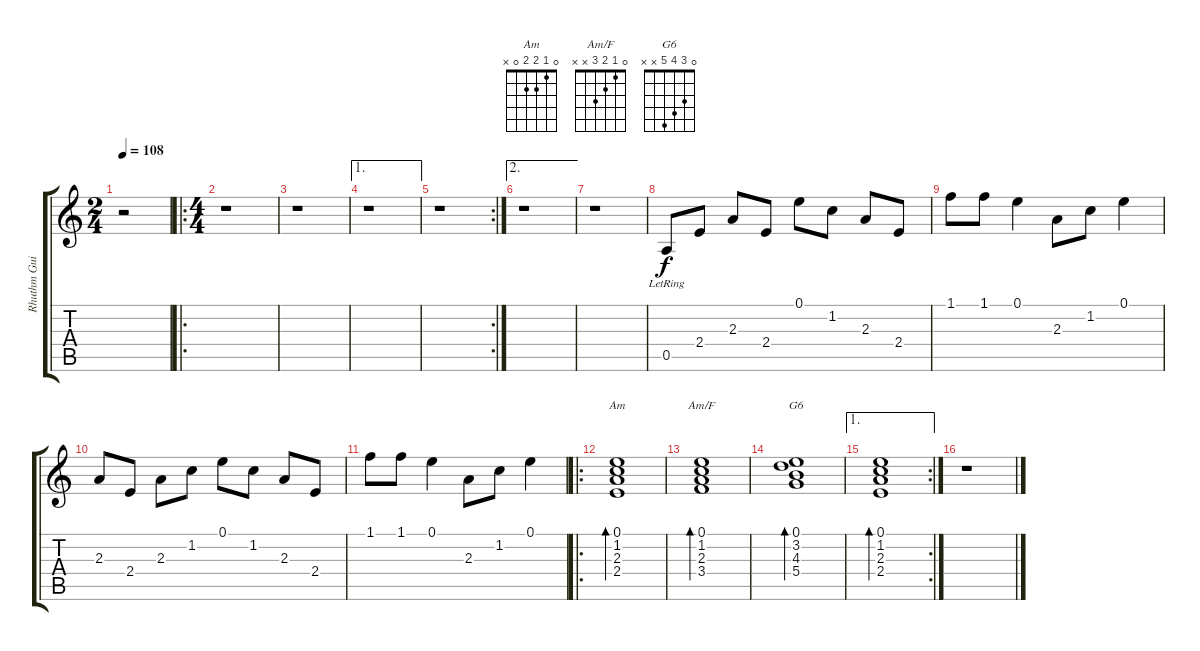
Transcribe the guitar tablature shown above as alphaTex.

\track ("Rhuthm Guitar" "Rhuthm Gui") {instrument acousticguitarsteel}
\staff {score tabs}
\tuning (E4 B3 G3 D3 A2 E2) {hide}
\chord ("Am" 0 1 2 2 0 x)
\chord ("Am/F" 0 1 2 3 x x)
\chord ("G6" 0 3 4 5 x x)
\ts (2 4)
\tempo 108
\clef g2
\ks c
r.2{dy f instrument acousticguitarsteel} |
\ro
\ts (4 4)
r.1 |
r.1 |
\ae 1
r.1 |
\rc 2
r.1 |
\ae 2
r.1 |
r.1 |
0.5{lr}.8 2.4.8 2.3.8 2.4.8 0.1.8 1.2.8 2.3.8 2.4.8 |
1.1.8 1.1.8 0.1.4 2.3.8 1.2.8 0.1.4 |
2.3.8 2.4.8 2.3.8 1.2.8 0.1.8 1.2.8 2.3.8 2.4.8 |
1.1.8 1.1.8 0.1.4 2.3.8 1.2.8 0.1.4 |
\ro
(0.1 1.2 2.3 2.4).1{bd 240 ch "Am"} |
(0.1 1.2 2.3 3.4).1{bd 240 ch "Am/F"} |
(0.1 3.2 4.3 5.4).1{bd 240 ch "G6"} |
\ae 1
\rc 2
(0.1 1.2 2.3 2.4).1{bd 240} |
r.1
